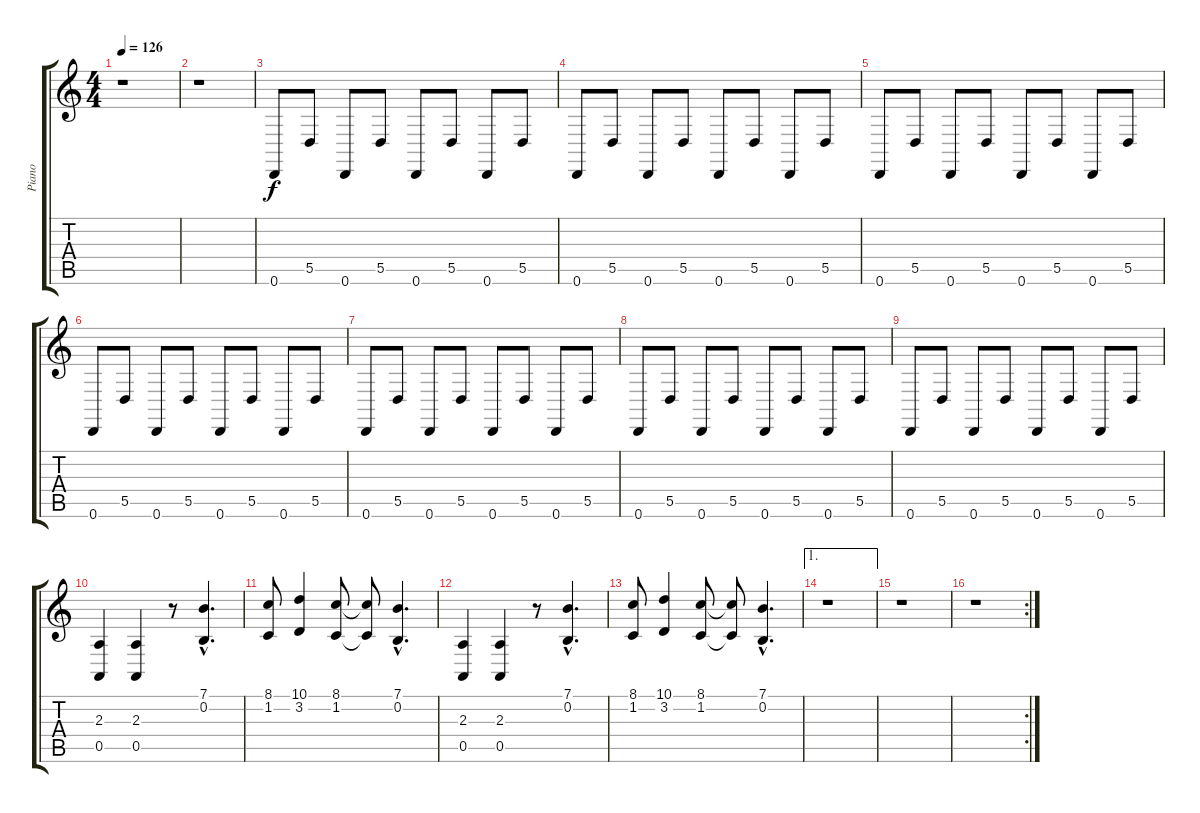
\track ("Piano" "Piano") {instrument acousticgrandpiano}
\staff {score tabs}
\tuning (E4 B3 G3 D3 A2 D2) {hide}
\ts (4 4)
\tempo 126
\clef g2
\ks c
r.1{dy f} |
r.1 |
0.6.8 5.5.8 0.6.8 5.5.8 0.6.8 5.5.8 0.6.8 5.5.8 |
0.6.8 5.5.8 0.6.8 5.5.8 0.6.8 5.5.8 0.6.8 5.5.8 |
0.6.8 5.5.8 0.6.8 5.5.8 0.6.8 5.5.8 0.6.8 5.5.8 |
0.6.8 5.5.8 0.6.8 5.5.8 0.6.8 5.5.8 0.6.8 5.5.8 |
0.6.8 5.5.8 0.6.8 5.5.8 0.6.8 5.5.8 0.6.8 5.5.8 |
0.6.8 5.5.8 0.6.8 5.5.8 0.6.8 5.5.8 0.6.8 5.5.8 |
0.6.8 5.5.8 0.6.8 5.5.8 0.6.8 5.5.8 0.6.8 5.5.8 |
(2.3 0.5).4 (2.3 0.5).4 r.8 (7.1{hac} 0.2{hac}).4{d} |
(8.1 1.2).8 (10.1 3.2).4 (8.1 1.2).8 (8.1{t} 1.2{t}).8 (7.1{hac} 0.2{hac}).4{d} |
(2.3 0.5).4 (2.3 0.5).4 r.8 (7.1{hac} 0.2{hac}).4{d} |
(8.1 1.2).8 (10.1 3.2).4 (8.1 1.2).8 (8.1{t} 1.2{t}).8 (7.1{hac} 0.2{hac}).4{d} |
\ae 1
r.1 |
r.1 |
\rc 2
r.1
